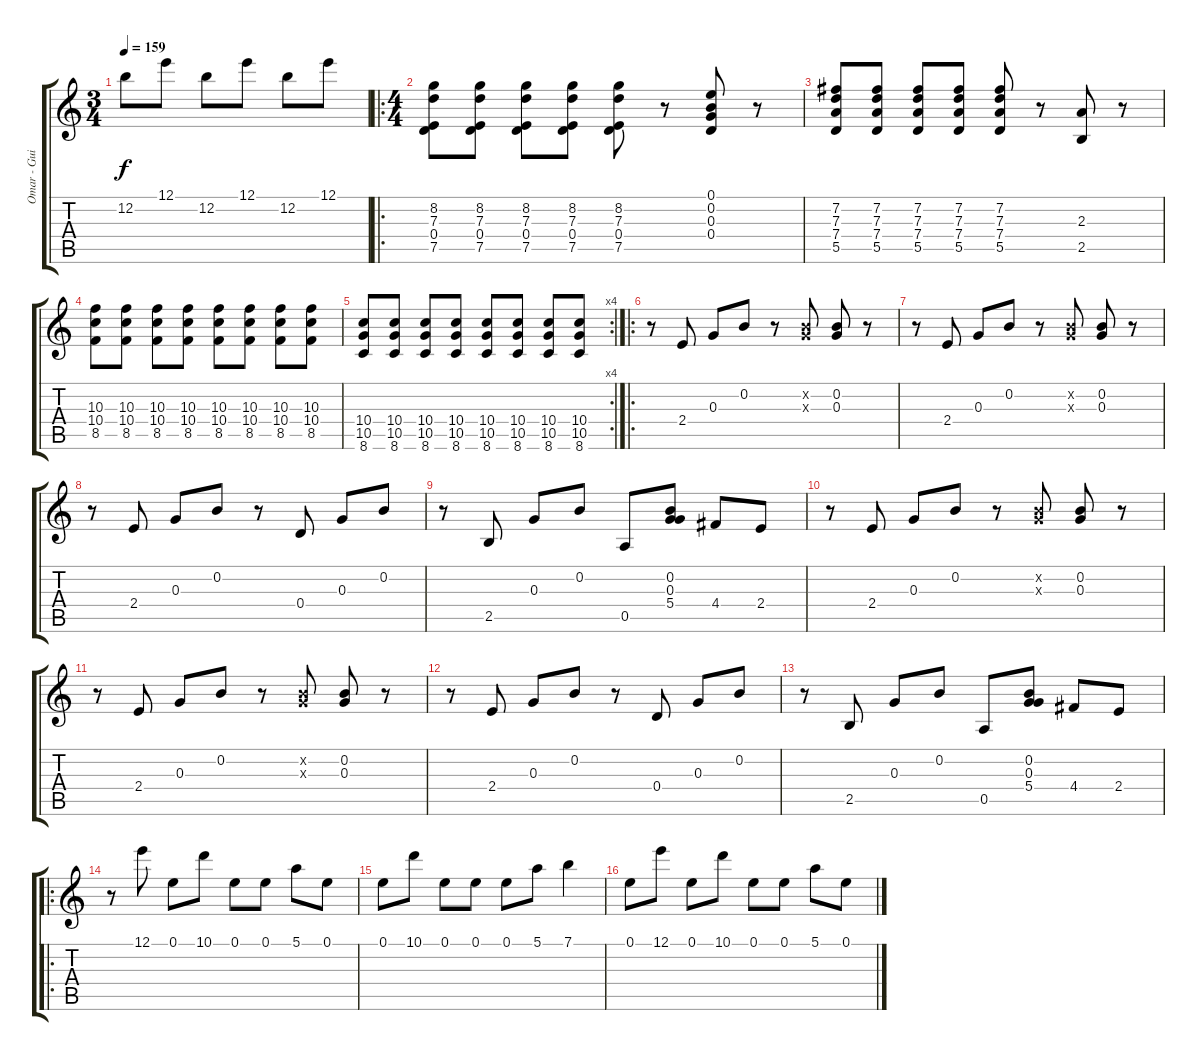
\track ("Omar - Guitar 2" "Omar - Gui") {instrument distortionguitar}
\staff {score tabs}
\tuning (E4 B3 G3 D3 A2 E2) {hide}
\ts (3 4)
\tempo 159
\clef g2
\ks c
12.2.8{dy f} 12.1.8 12.2.8 12.1.8 12.2.8 12.1.8 |
\ro
\ts (4 4)
(8.2 7.3 0.4 7.5).8 (8.2 7.3 0.4 7.5).8 (8.2 7.3 0.4 7.5).8 (8.2 7.3 0.4 7.5).8 (8.2 7.3 0.4 7.5).8 r.8 (0.1 0.2 0.3 0.4).8 r.8 |
(7.2 7.3 7.4 5.5).8 (7.2 7.3 7.4 5.5).8 (7.2 7.3 7.4 5.5).8 (7.2 7.3 7.4 5.5).8 (7.2 7.3 7.4 5.5).8 r.8 (2.3 2.5).8 r.8 |
(10.3 10.4 8.5).8 (10.3 10.4 8.5).8 (10.3 10.4 8.5).8 (10.3 10.4 8.5).8 (10.3 10.4 8.5).8 (10.3 10.4 8.5).8 (10.3 10.4 8.5).8 (10.3 10.4 8.5).8 |
\rc 4
(10.4 10.5 8.6).8 (10.4 10.5 8.6).8 (10.4 10.5 8.6).8 (10.4 10.5 8.6).8 (10.4 10.5 8.6).8 (10.4 10.5 8.6).8 (10.4 10.5 8.6).8 (10.4 10.5 8.6).8 |
\ro
r.8 2.4.8 0.3.8 0.2.8 r.8 (0.2{x} 0.3{x}).8 (0.2 0.3).8 r.8 |
r.8 2.4.8 0.3.8 0.2.8 r.8 (0.2{x} 0.3{x}).8 (0.2 0.3).8 r.8 |
r.8 2.4.8 0.3.8 0.2.8 r.8 0.4.8 0.3.8 0.2.8 |
r.8 2.5.8 0.3.8 0.2.8 0.5.8 (0.2 0.3 5.4).8 4.4.8 2.4.8 |
r.8 2.4.8 0.3.8 0.2.8 r.8 (0.2{x} 0.3{x}).8 (0.2 0.3).8 r.8 |
r.8 2.4.8 0.3.8 0.2.8 r.8 (0.2{x} 0.3{x}).8 (0.2 0.3).8 r.8 |
r.8 2.4.8 0.3.8 0.2.8 r.8 0.4.8 0.3.8 0.2.8 |
r.8 2.5.8 0.3.8 0.2.8 0.5.8 (0.2 0.3 5.4).8 4.4.8 2.4.8 |
\ro
r.8 12.1.8 0.1.8 10.1.8 0.1.8 0.1.8 5.1.8 0.1.8 |
0.1.8 10.1.8 0.1.8 0.1.8 0.1.8 5.1.8 7.1.4 |
0.1.8 12.1.8 0.1.8 10.1.8 0.1.8 0.1.8 5.1.8 0.1.8
